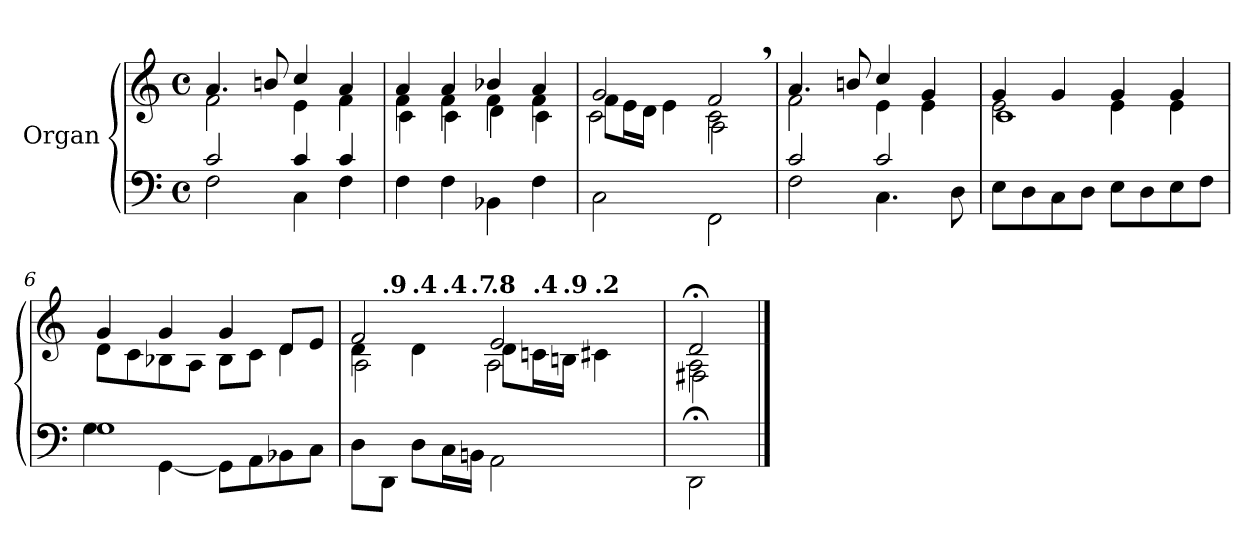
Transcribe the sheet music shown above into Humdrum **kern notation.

**kern	**kern
*part1	*part1
*staff2	*staff1
*I"Organ	*
*clefF4	*clefG2
*k[]	*k[]
*M4/4	*M4/4
*met(c)	*met(c)
*MM74	*MM74
=1	=1
*^	*^
2c/	2F\	4.a/	2f\
.	.	8bn/	.
4c/	4C\	4cc/	4e\
4c/	4F\	4a/	4f\
*v	*v	*	*
=2	=2	=2
*	*	*^
4F\	4a/	4f\	4c\
4F\	4a/	4f\	4c\
4BB-X\	4b-X/	4f\	4d\
4F\	4a/	4f\	4c\
=3	=3	=3	=3
2C\	2g/	8f\L	2c\
.	.	16e\L	.
.	.	16d\JJ	.
.	.	4e\	.
2FF\	2f,/	2c\	2A\
*	*	*v	*v
=4	=4	=4
*^	*	*
2c/	2F\	4.a/	2f\
.	.	8bn/	.
2c/	4.C\	4cc/	4e\
.	.	4g/	4e\
.	8D\	.	.
*v	*v	*	*
!!LO:LB:g=z
=5	=5	=5
*	*	*^
8E\L	4g/	2e\	1c
8D\	.	.	.
8C\	4g/	.	.
8D\J	.	.	.
8E\L	4g/	4e\	.
8D\	.	.	.
8E\	4g/	4e\	.
8F\J	.	.	.
*	*	*v	*v
=6	=6	=6
*^	*	*
1G	4G\	4g/	8d\L
.	.	.	8c\
.	[4GG\	4g/	8B-X\
.	.	.	8A\J
.	8GG\L]	4g/	8B-\L
.	8AA\	.	8c\J
.	8BB-X\	8d/L	4d\
.	8C\J	8e/J	.
*v	*v	*	*
=7	=7	=7
*	*^	*^
*	*	*	*^	*^
*	*	*	*	*	*	*
8D\L	2f/	4d\	2A\	8ryy	4.ryy	4..ryy
*	*MM73	*	*	*	*	*
!	!	!	!	!LO:TX:a:B:t=.9	!	!
8DD\J	.	.	.	2..ryy	.	.
*	*MM73	*	*	*	*	*
!	!	!LO:TX:a:B:t=.4	!	!	!	!
8D\L	.	4d\	.	.	.	.
*	*MM72	*	*	*	*	*
!	!	!	!	!	!LO:TX:a:B:t=.4	!
16C\L	.	.	.	.	2ryy	.
*	*MM71	*	*	*	*	*
!	!	!	!	!	!	!LO:TX:a:B:t=.7
16BBn\JJ	.	.	.	.	.	2ryy
*	*MM70	*	*	*	*	*
!	!LO:TX:a:B:t=.8	!	!	!	!	!
2AA\	2e/	8d\L	2A\	.	.	.
*	*MM68	*	*	*	*	*
!	!	!LO:TX:a:B:t=.4	!	!	!	!
.	.	16cn\L	.	.	.	.
*	*MM66	*	*	*	*	*
!	!	!LO:TX:a:B:t=.9	!	!	!	!
.	.	16Bn\JJ	.	.	.	.
*	*MM65	*	*	*	*	*
!	!	!LO:TX:a:B:t=.2	!	!	!	!
.	.	4c#X\	.	.	.	.
.	.	.	.	.	8ryy	.
.	.	.	.	.	.	16ryy
*	*v	*v	*v	*v	*v	*v
=8	=8
*	*MM56
*	*^
*	*	*^
2DD;\	2d;</	2A\	2F#X\
*	*v	*v	*v
==	==
*-	*-
